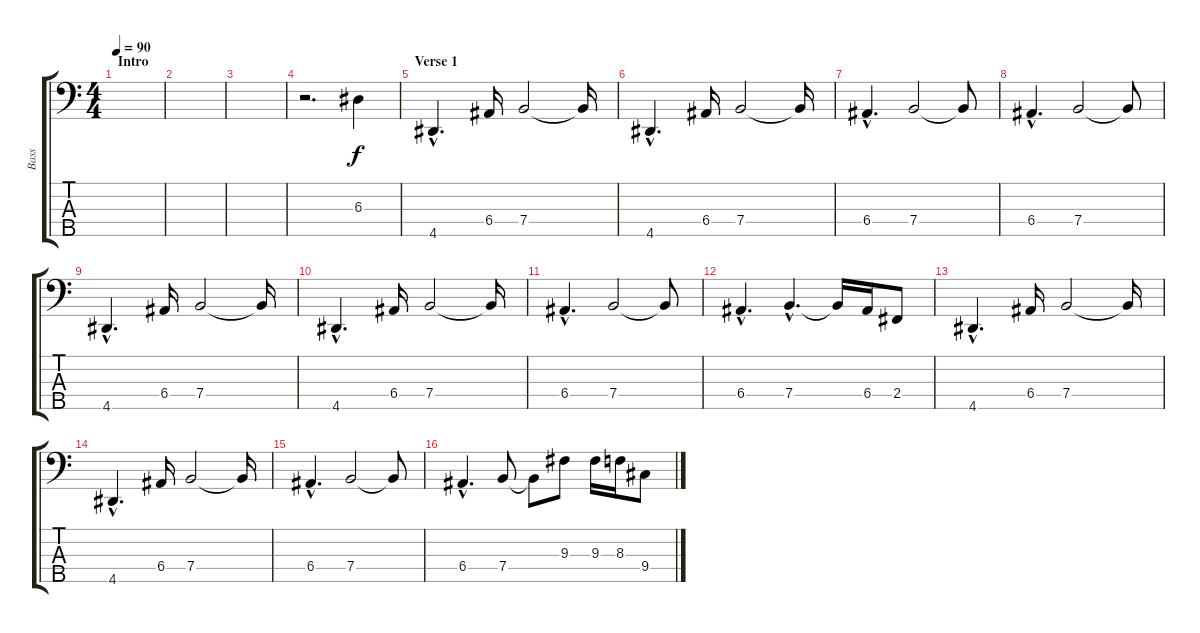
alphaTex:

\track ("Bass" "Bass") {instrument electricbassfinger}
\staff {score tabs}
\tuning (G2 D2 A1 E1 B0) {hide}
\ts (4 4)
\section ("" "Intro")
\tempo 90
\clef f4
\ks c
|
|
|
r.2{d} 6.3.4 |
\section ("" "Verse 1")
4.5{hac}.4{d} 6.4.16 7.4.2 7.4{t}.16 |
4.5{hac}.4{d} 6.4.16 7.4.2 7.4{t}.16 |
6.4{hac}.4{d} 7.4.2 7.4{t}.8 |
6.4{hac}.4{d} 7.4.2 7.4{t}.8 |
4.5{hac}.4{d} 6.4.16 7.4.2 7.4{t}.16 |
4.5{hac}.4{d} 6.4.16 7.4.2 7.4{t}.16 |
6.4{hac}.4{d} 7.4.2 7.4{t}.8 |
6.4{hac}.4{d} 7.4{hac}.4{d} 7.4{t}.16 6.4.16 2.4.8 |
4.5{hac}.4{d} 6.4.16 7.4.2 7.4{t}.16 |
4.5{hac}.4{d} 6.4.16 7.4.2 7.4{t}.16 |
6.4{hac}.4{d} 7.4.2 7.4{t}.8 |
6.4{hac}.4{d} 7.4.8 7.4{t}.8 9.3.8 9.3.16 8.3.16 9.4.8
